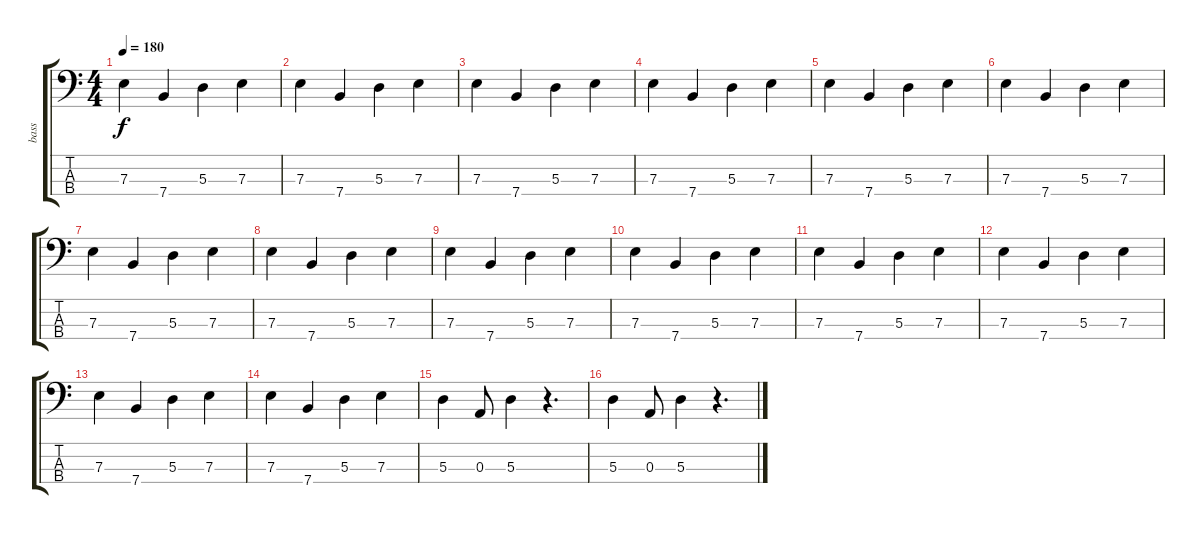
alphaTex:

\track ("bass" "bass") {instrument electricbassfinger}
\staff {score tabs}
\tuning (G2 D2 A1 E1) {hide}
\ts (4 4)
\tempo 180
\clef f4
\ks c
7.3.4{dy f} 7.4.4 5.3.4 7.3.4 |
7.3.4 7.4.4 5.3.4 7.3.4 |
7.3.4 7.4.4 5.3.4 7.3.4 |
7.3.4 7.4.4 5.3.4 7.3.4 |
7.3.4 7.4.4 5.3.4 7.3.4 |
7.3.4 7.4.4 5.3.4 7.3.4 |
7.3.4 7.4.4 5.3.4 7.3.4 |
7.3.4 7.4.4 5.3.4 7.3.4 |
7.3.4 7.4.4 5.3.4 7.3.4 |
7.3.4 7.4.4 5.3.4 7.3.4 |
7.3.4 7.4.4 5.3.4 7.3.4 |
7.3.4 7.4.4 5.3.4 7.3.4 |
7.3.4 7.4.4 5.3.4 7.3.4 |
7.3.4 7.4.4 5.3.4 7.3.4 |
5.3.4 0.3.8 5.3.4 r.4{d} |
5.3.4 0.3.8 5.3.4 r.4{d}
